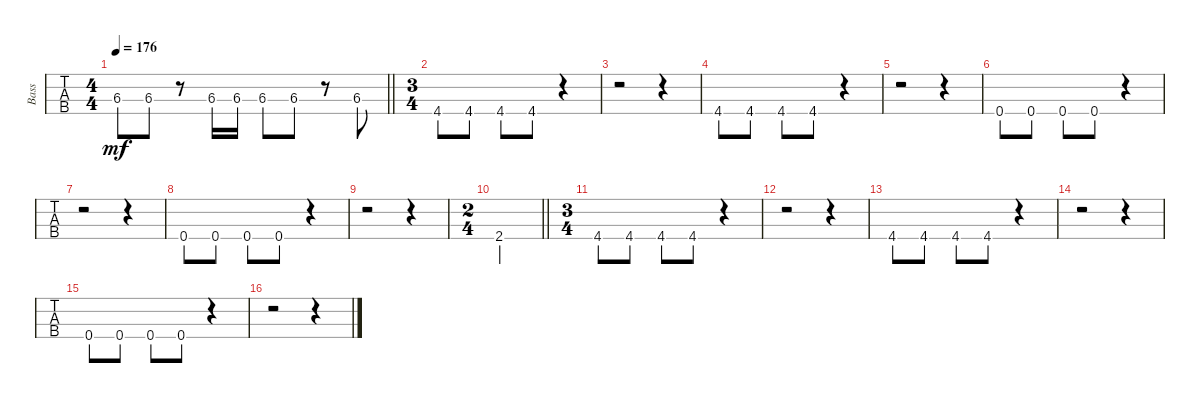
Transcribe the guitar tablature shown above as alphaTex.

\track ("Bass" "Bass") {instrument electricbassfinger}
\staff {tabs}
\tuning (G2 D2 A1 E1) {hide}
\ts (4 4)
\tempo 176
\clef f4
\barLineRight lightlight
\ks g#minor
6.3.8{dy mf} 6.3.8 r.8 6.3.16 6.3.16 6.3.8 6.3.8 r.8 6.3.8 |
\ts (3 4)
\section ("" "")
4.4.8 4.4.8 4.4.8 4.4.8 r.4 |
r.2 r.4 |
4.4.8 4.4.8 4.4.8 4.4.8 r.4 |
r.2 r.4 |
0.4.8 0.4.8 0.4.8 0.4.8 r.4 |
r.2 r.4 |
0.4.8 0.4.8 0.4.8 0.4.8 r.4 |
r.2 r.4 |
\ts (2 4)
\barLineRight lightlight
2.4.2 |
\ts (3 4)
\section ("" "")
4.4.8 4.4.8 4.4.8 4.4.8 r.4 |
r.2 r.4 |
4.4.8 4.4.8 4.4.8 4.4.8 r.4 |
r.2 r.4 |
0.4.8 0.4.8 0.4.8 0.4.8 r.4 |
r.2 r.4
